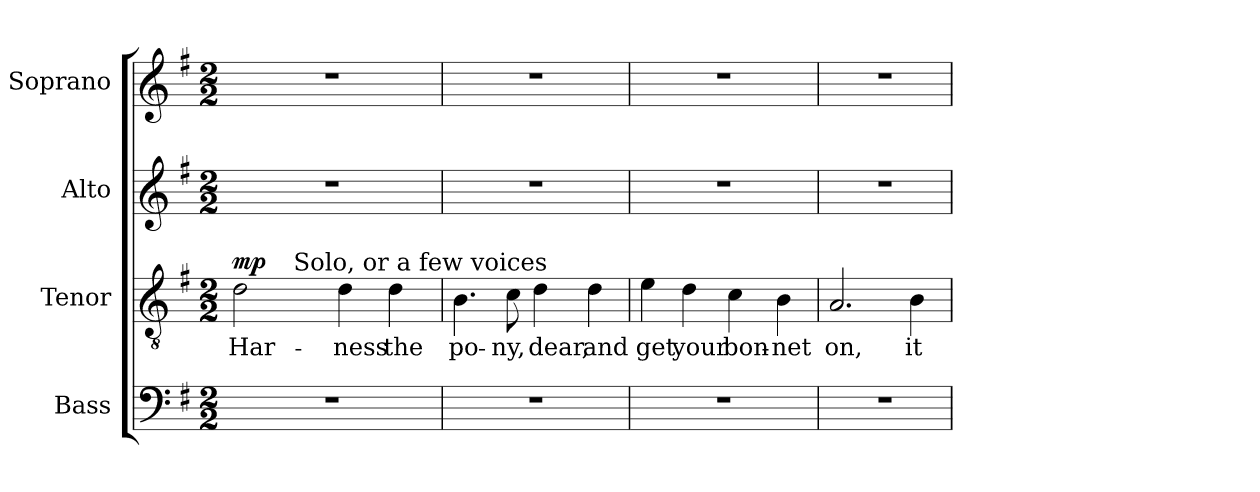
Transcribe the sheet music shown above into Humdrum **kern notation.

**kern	**kern	**text	**dynam	**kern	**kern
*part4	*part3	*part3	*part3	*part2	*part1
*staff4	*staff3	*staff3	*staff3	*staff2	*staff1
*I"Bass	*I"Tenor	*	*	*I"Alto	*I"Soprano
*I'B.	*I'T.	*	*	*I'A.	*I'S.
!!LO:PB:g=z
*clefF4	*clefGv2	*	*	*clefG2	*clefG2
*	*ITrd7c12	*	*	*	*
*k[f#]	*k[f#]	*	*	*k[f#]	*k[f#]
*G:	*G:	*	*	*G:	*G:
*M2/2	*M2/2	*	*	*M2/2	*M2/2
*MM120	*MM120	*	*	*MM120	*MM120
=1	=1	=1	=1	=1	=1
!	!	!	!	!	!LO:TX:a:B:t=Allegro
!	!LO:TX:a:B:t=Allegro	!	!	!	!
!	!	!LO:LY:b:color=#000000	!	!	!
*	*^	*	*	*	*^
1r	2Di\	8ryy	Har-	mp	1r	1r	2ryy
.	.	16ryy	.	.	.	.	.
.	.	64ryy	.	.	.	.	.
.	.	128ryy	.	.	.	.	.
.	.	512.ryy	.	.	.	.	.
!	!	!LO:TX:a:t=Solo, or a few voices	!	!	!	!	!
.	.	2ryy	.	.	.	.	.
*	*MM140	*	*	*	*	*MM140	*
!	!	!	!LO:LY:b:color=#000000	!	!	!	!
.	4Di\	.	-ness	.	.	.	2ryy
.	.	4ryy	.	.	.	.	.
!	!	!	!LO:LY:b:color=#000000	!	!	!	!
.	4Di\	.	the	.	.	.	.
.	.	32ryy	.	.	.	.	.
.	.	256ryy	.	.	.	.	.
.	.	1024ryy	.	.	.	.	.
*	*v	*v	*	*	*	*v	*v
=2	=2	=2	=2	=2	=2
*	*^	*	*	*	*^
!	!	!	!LO:LY:b:color=#000000	!	!	!	!
*	*v	*v	*	*	*	*v	*v
1r	4.BBi\	po-	.	1r	1r
!	!	!LO:LY:b:color=#000000	!	!	!
.	8Ci\	-ny,	.	.	.
!	!	!LO:LY:b:color=#000000	!	!	!
.	4Di\	dear,	.	.	.
!	!	!LO:LY:b:color=#000000	!	!	!
.	4Di\	and	.	.	.
=3	=3	=3	=3	=3	=3
!	!	!LO:LY:b:color=#000000	!	!	!
1r	4Ei\	get	.	1r	1r
!	!	!LO:LY:b:color=#000000	!	!	!
.	4Di\	your	.	.	.
!	!	!LO:LY:b:color=#000000	!	!	!
.	4Ci\	bon-	.	.	.
!	!	!LO:LY:b:color=#000000	!	!	!
.	4BBi\	-net	.	.	.
=4	=4	=4	=4	=4	=4
!	!	!LO:LY:b:color=#000000	!	!	!
1r	2.AAi/	on,	.	1r	1r
!	!	!LO:LY:b:color=#000000	!	!	!
.	4BBi\	it	.	.	.
=	=	=	=	=	=
*-	*-	*-	*-	*-	*-
